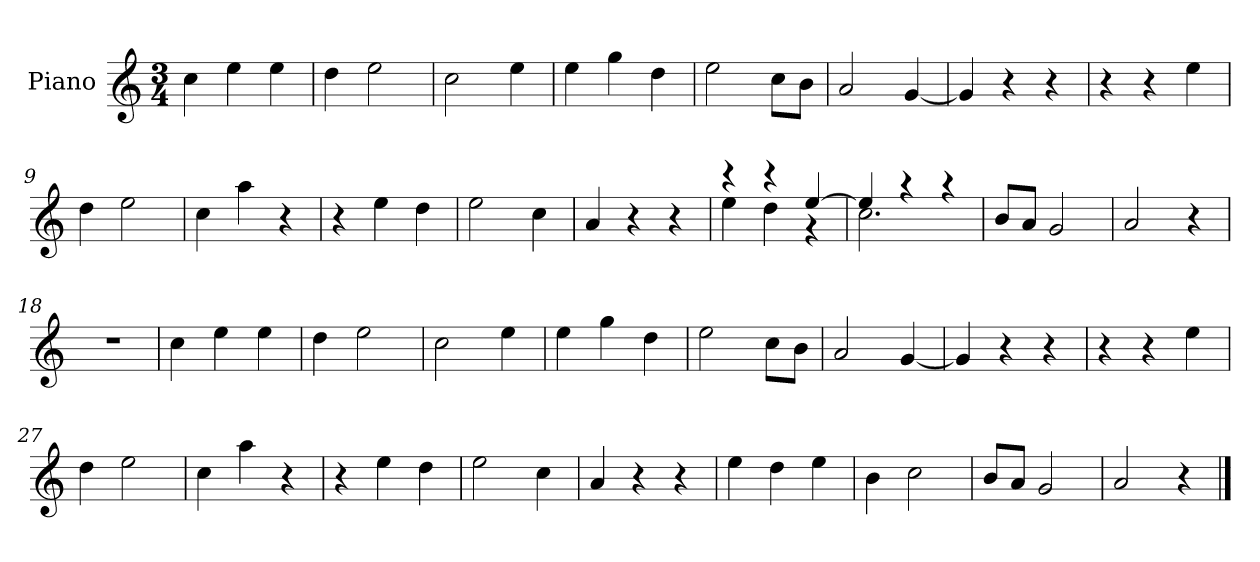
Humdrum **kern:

**kern
*part1
*staff1
*I"Piano
*I'P-no
*clefG2
*k[]
*M3/4
*MM178
=1
4cc\
4ee\
4ee\
=2
4dd\
2ee\
=3
2cc\
4ee\
=4
4ee\
4gg\
4dd\
=5
2ee\
8cc\L
8b\J
=6
2a/
[4g/
=7
4g/]
4r
4r
=8
4r
4r
4ee\
=9
4dd\
2ee\
=10
4cc\
4aa\
4r
=11
4r
4ee\
4dd\
=12
2ee\
4cc\
!!LO:LB:g=z
=13
4a/
4r
4r
=14
*^
4r	4ee\
4r	4dd\
[4ee/	4r
=15	=15
4ee/]	2.cc\
4r	.
4r	.
*v	*v
=16
8b/L
8a/J
2g/
=17
2a/
4r
=18
2.r
=19
4cc\
4ee\
4ee\
=20
4dd\
2ee\
=21
2cc\
4ee\
=22
4ee\
4gg\
4dd\
=23
2ee\
8cc\L
8b\J
=24
2a/
[4g/
=25
4g/]
4r
4r
!!LO:LB:g=z
=26
4r
4r
4ee\
=27
4dd\
2ee\
=28
4cc\
4aa\
4r
=29
4r
4ee\
4dd\
=30
2ee\
4cc\
=31
4a/
4r
4r
=32
4ee\
4dd\
4ee\
=33
4b\
2cc\
=34
8b/L
8a/J
2g/
=35
2a/
4r
==
*-
